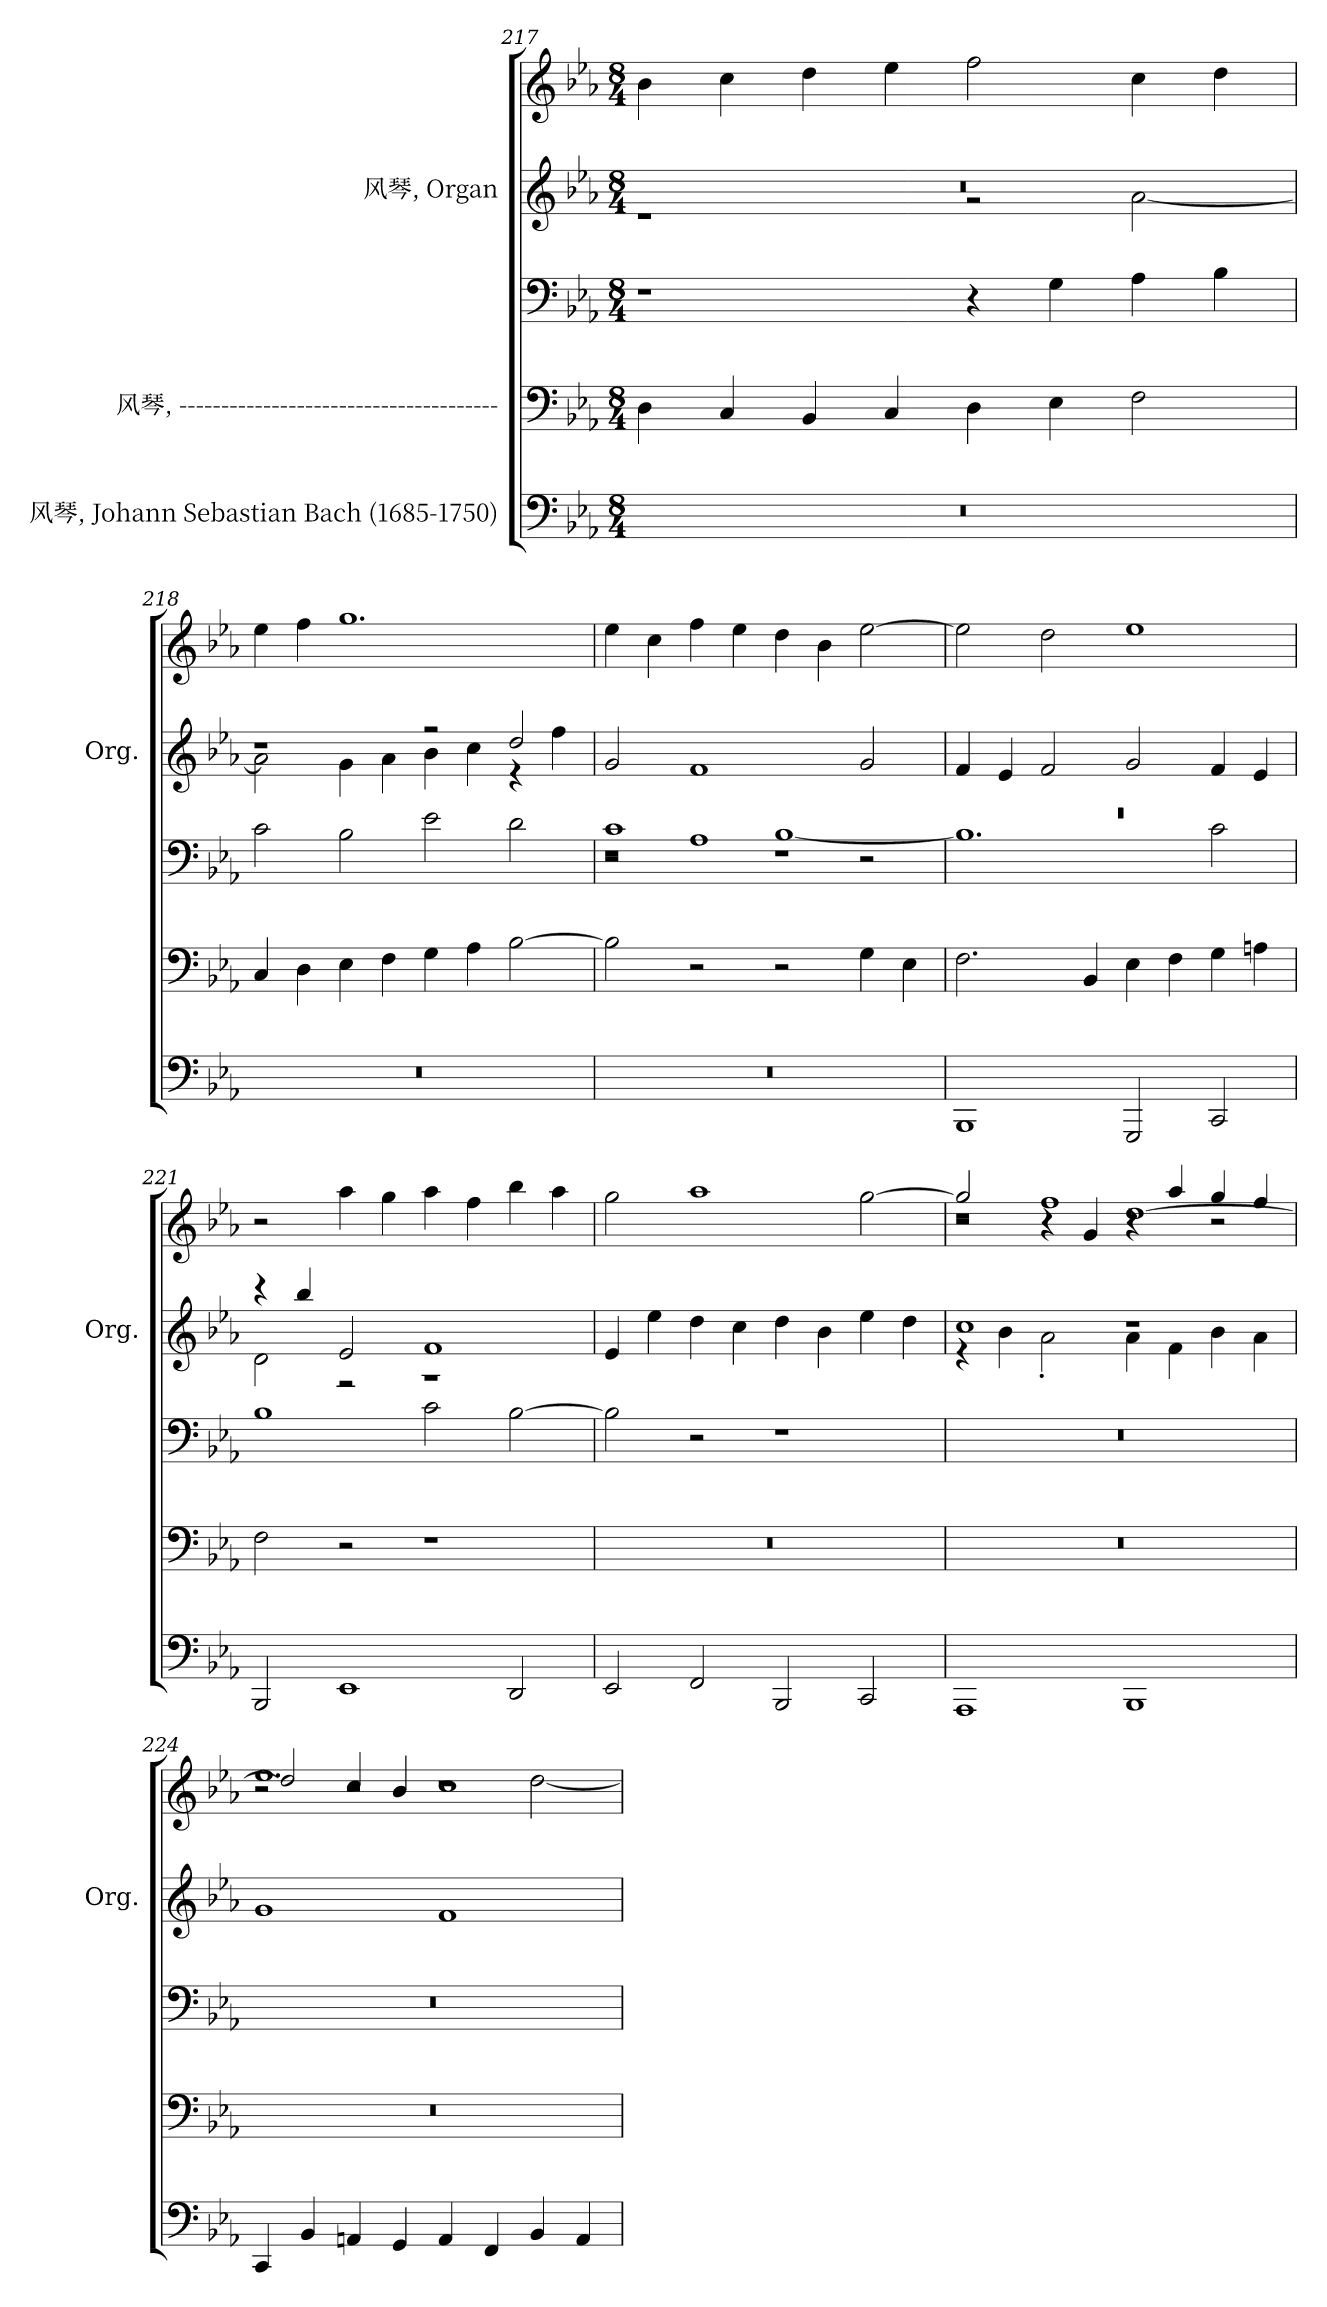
**kern	**kern	**kern	**kern	**kern
*part3	*part2	*part2	*part1	*part1
*staff5	*staff4	*staff3	*staff2	*staff1
*I"风琴, Johann Sebastian Bach   (1685-1750)	*I"风琴, --------------------------------------	*	*I"风琴, Organ	*
*	*	*	*I'Org.	*
!!LO:PB:g=z
*clefF4	*clefF4	*clefF4	*clefG2	*clefG2
*k[b-e-a-]	*k[b-e-a-]	*k[b-e-a-]	*k[b-e-a-]	*k[b-e-a-]
*M8/4	*M8/4	*M8/4	*M8/4	*M8/4
=217	=217	=217	=217	=217
*	*	*	*^	*
0r	4D\	1r	0r	1r	4b-\
.	4C/	.	.	.	4cc\
.	4BB-/	.	.	.	4dd\
.	4C/	.	.	.	4ee-\
.	4D\	4r	.	2r	2ff\
.	4E-\	4G\	.	.	.
.	2F\	4A-\	.	[2a-\	4cc\
.	.	4B-\	.	.	4dd\
=218	=218	=218	=218	=218	=218
0r	4C/	2c\	1r	2a-\]	4ee-\
.	4D\	.	.	.	4ff\
.	4E-\	2B-\	.	4g\	1.gg
.	4F\	.	.	4a-\	.
.	4G\	2e-\	2r	4b-\	.
.	4A-\	.	.	4cc\	.
.	[2B-\	2d\	2dd/	4r	.
.	.	.	.	4ff\	.
*	*	*	*v	*v	*
=219	=219	=219	=219	=219
*	*	*^	*	*
*	*	*	*^	*	*
0r	2B-\]	1c	1r	2r	2g/	4ee-\
.	.	.	.	.	.	4cc\
.	2r	.	.	1A-	1f	4ff\
.	.	.	.	.	.	4ee-\
.	2r	1r	[1B-	.	.	4dd\
.	.	.	.	.	.	4b-\
.	4G\	.	.	2r	2g/	[2ee-\
.	4E-\	.	.	.	.	.
*	*	*	*v	*v	*	*
=220	=220	=220	=220	=220	=220
1BBB-	2.F\	0r	1.B-]	4f/	2ee-\]
.	.	.	.	4e-/	.
.	.	.	.	2f/	2dd\
.	4BB-/	.	.	.	.
2GGG/	4E-\	.	.	2g/	1ee-
.	4F\	.	.	.	.
2CC/	4G\	.	2c\	4f/	.
.	4An\	.	.	4e-/	.
*	*	*v	*v	*	*
!!LO:LB:g=z
=221	=221	=221	=221	=221
*	*	*	*^	*
2BBB-/	2F\	1B-	4r	2d\	2r
.	.	.	4bb-/	.	.
1EE-	2r	.	2e-/	2r	4aa-\
.	.	.	.	.	4gg\
.	1r	2c\	1f	1r	4aa-\
.	.	.	.	.	4ff\
2DD/	.	[2B-\	.	.	4bb-\
.	.	.	.	.	4aa-\
*	*	*	*v	*v	*
=222	=222	=222	=222	=222
2EE-/	0r	2B-\]	4e-/	2gg\
.	.	.	4ee-\	.
2FF/	.	2r	4dd\	1aa-
.	.	.	4cc\	.
2BBB-/	.	1r	4dd\	.
.	.	.	4b-\	.
2CC/	.	.	4ee-\	[2gg\
.	.	.	4dd\	.
=223	=223	=223	=223	=223
*	*	*	*^	*^
*	*	*	*	*	*	*^
1AAA-	0r	0r	1cc	4r	2gg/]	2r	1r
.	.	.	.	4b-\	.	.	.
.	.	.	.	2a-'\	4r	1ff	.
.	.	.	.	.	4g/	.	.
1BBB-	.	.	1r	4a-\	4r	.	[1dd
.	.	.	.	4f\	4aa-/	.	.
.	.	.	.	4b-\	4gg/	2r	.
.	.	.	.	4a-\	4ff/	.	.
*	*	*	*v	*v	*	*	*
=224	=224	=224	=224	=224	=224	=224
4CC/	0r	0r	1g	2r	1.ee-	2dd/]
4BB-/	.	.	.	.	.	.
4AAn/	.	.	.	4cc/	.	2r
4GG/	.	.	.	4b-/	.	.
4AA/	.	.	1f	1r	.	1cc
4FF/	.	.	.	.	.	.
4BB-/	.	.	.	.	[2dd\	.
4AA/	.	.	.	.	.	.
*	*	*	*	*v	*v	*v
=	=	=	=	=
*-	*-	*-	*-	*-
